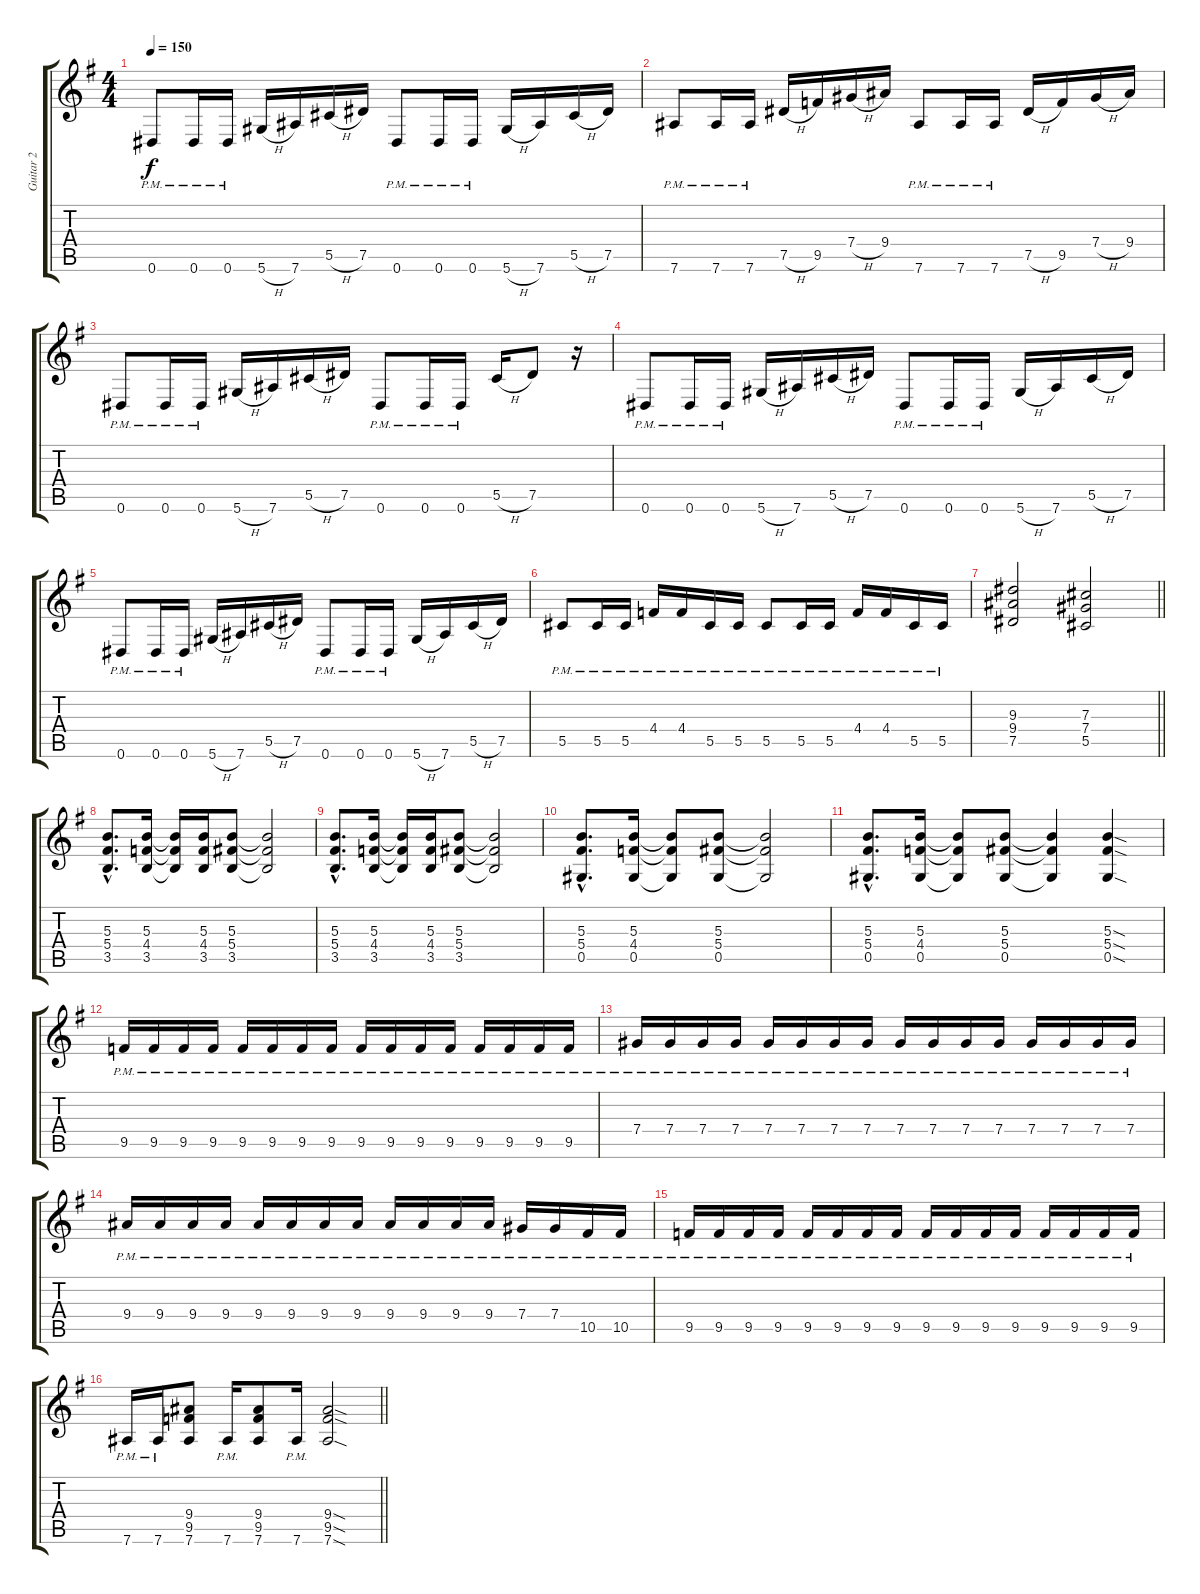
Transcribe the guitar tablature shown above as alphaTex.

\track ("Guitar 2" "Guitar 2") {instrument distortionguitar}
\staff {score tabs}
\tuning (Eb4 Bb3 Gb3 Db3 Ab2 Eb2) {hide}
\ts (4 4)
\tempo 150
\clef g2
\ks g
0.6{pm}.8{dy f} 0.6{pm}.16 0.6{pm}.16 5.6{h}.16 7.6.16 5.5{h}.16 7.5.16 0.6{pm}.8 0.6{pm}.16 0.6{pm}.16 5.6{h}.16 7.6.16 5.5{h}.16 7.5.16 |
7.6{pm}.8 7.6{pm}.16 7.6{pm}.16 7.5{h}.16 9.5.16 7.4{h}.16 9.4.16 7.6{pm}.8 7.6{pm}.16 7.6{pm}.16 7.5{h}.16 9.5.16 7.4{h}.16 9.4.16 |
0.6{pm}.8 0.6{pm}.16 0.6{pm}.16 5.6{h}.16 7.6.16 5.5{h}.16 7.5.16 0.6{pm}.8 0.6{pm}.16 0.6{pm}.16 5.5{h}.16 7.5.8 r.16 |
0.6{pm}.8 0.6{pm}.16 0.6{pm}.16 5.6{h}.16 7.6.16 5.5{h}.16 7.5.16 0.6{pm}.8 0.6{pm}.16 0.6{pm}.16 5.6{h}.16 7.6.16 5.5{h}.16 7.5.16 |
0.6{pm}.8 0.6{pm}.16 0.6{pm}.16 5.6{h}.16 7.6.16 5.5{h}.16 7.5.16 0.6{pm}.8 0.6{pm}.16 0.6{pm}.16 5.6{h}.16 7.6.16 5.5{h}.16 7.5.16 |
5.5{pm}.8 5.5{pm}.16 5.5{pm}.16 4.4{pm}.16 4.4{pm}.16 5.5{pm}.16 5.5{pm}.16 5.5{pm}.8 5.5{pm}.16 5.5{pm}.16 4.4{pm}.16 4.4{pm}.16 5.5{pm}.16 5.5{pm}.16 |
\barLineRight lightlight
(9.3 9.4 7.5).2 (7.3 7.4 5.5).2 |
(5.3{hac} 5.4{hac} 3.5{hac}).8{d} (5.3 4.4 3.5).16 (5.3{t} 4.4{t} 3.5{t}).16 (5.3 4.4 3.5).16 (5.3 5.4 3.5).8 (5.3{t} 5.4{t} 3.5{t}).2 |
(5.3{hac} 5.4{hac} 3.5{hac}).8{d} (5.3 4.4 3.5).16 (5.3{t} 4.4{t} 3.5{t}).16 (5.3 4.4 3.5).16 (5.3 5.4 3.5).8 (5.3{t} 5.4{t} 3.5{t}).2 |
(5.3{hac} 5.4{hac} 0.5{hac}).8{d} (5.3 4.4 0.5).16 (5.3{t} 4.4{t} 0.5{t}).8 (5.3 5.4 0.5).8 (5.3{t} 5.4{t} 0.5{t}).2 |
(5.3{hac} 5.4{hac} 0.5{hac}).8{d} (5.3 4.4 0.5).16 (5.3{t} 4.4{t} 0.5{t}).8 (5.3 5.4 0.5).8 (5.3{t} 5.4{t} 0.5{t}).4 (5.3{sod} 5.4{sod} 0.5{sod}).4 |
9.5{pm}.16 9.5{pm}.16 9.5{pm}.16 9.5{pm}.16 9.5{pm}.16 9.5{pm}.16 9.5{pm}.16 9.5{pm}.16 9.5{pm}.16 9.5{pm}.16 9.5{pm}.16 9.5{pm}.16 9.5{pm}.16 9.5{pm}.16 9.5{pm}.16 9.5{pm}.16 |
7.4{pm}.16 7.4{pm}.16 7.4{pm}.16 7.4{pm}.16 7.4{pm}.16 7.4{pm}.16 7.4{pm}.16 7.4{pm}.16 7.4{pm}.16 7.4{pm}.16 7.4{pm}.16 7.4{pm}.16 7.4{pm}.16 7.4{pm}.16 7.4{pm}.16 7.4{pm}.16 |
9.4{pm}.16 9.4{pm}.16 9.4{pm}.16 9.4{pm}.16 9.4{pm}.16 9.4{pm}.16 9.4{pm}.16 9.4{pm}.16 9.4{pm}.16 9.4{pm}.16 9.4{pm}.16 9.4{pm}.16 7.4{pm}.16 7.4{pm}.16 10.5{pm}.16 10.5{pm}.16 |
9.5{pm}.16 9.5{pm}.16 9.5{pm}.16 9.5{pm}.16 9.5{pm}.16 9.5{pm}.16 9.5{pm}.16 9.5{pm}.16 9.5{pm}.16 9.5{pm}.16 9.5{pm}.16 9.5{pm}.16 9.5{pm}.16 9.5{pm}.16 9.5{pm}.16 9.5{pm}.16 |
\barLineRight lightlight
7.6{pm}.16 7.6{pm}.16 (9.4 9.5 7.6).8 7.6{pm}.16 (9.4 9.5 7.6).8 7.6{pm}.16 (9.4{sod} 9.5{sod} 7.6{sod}).2
